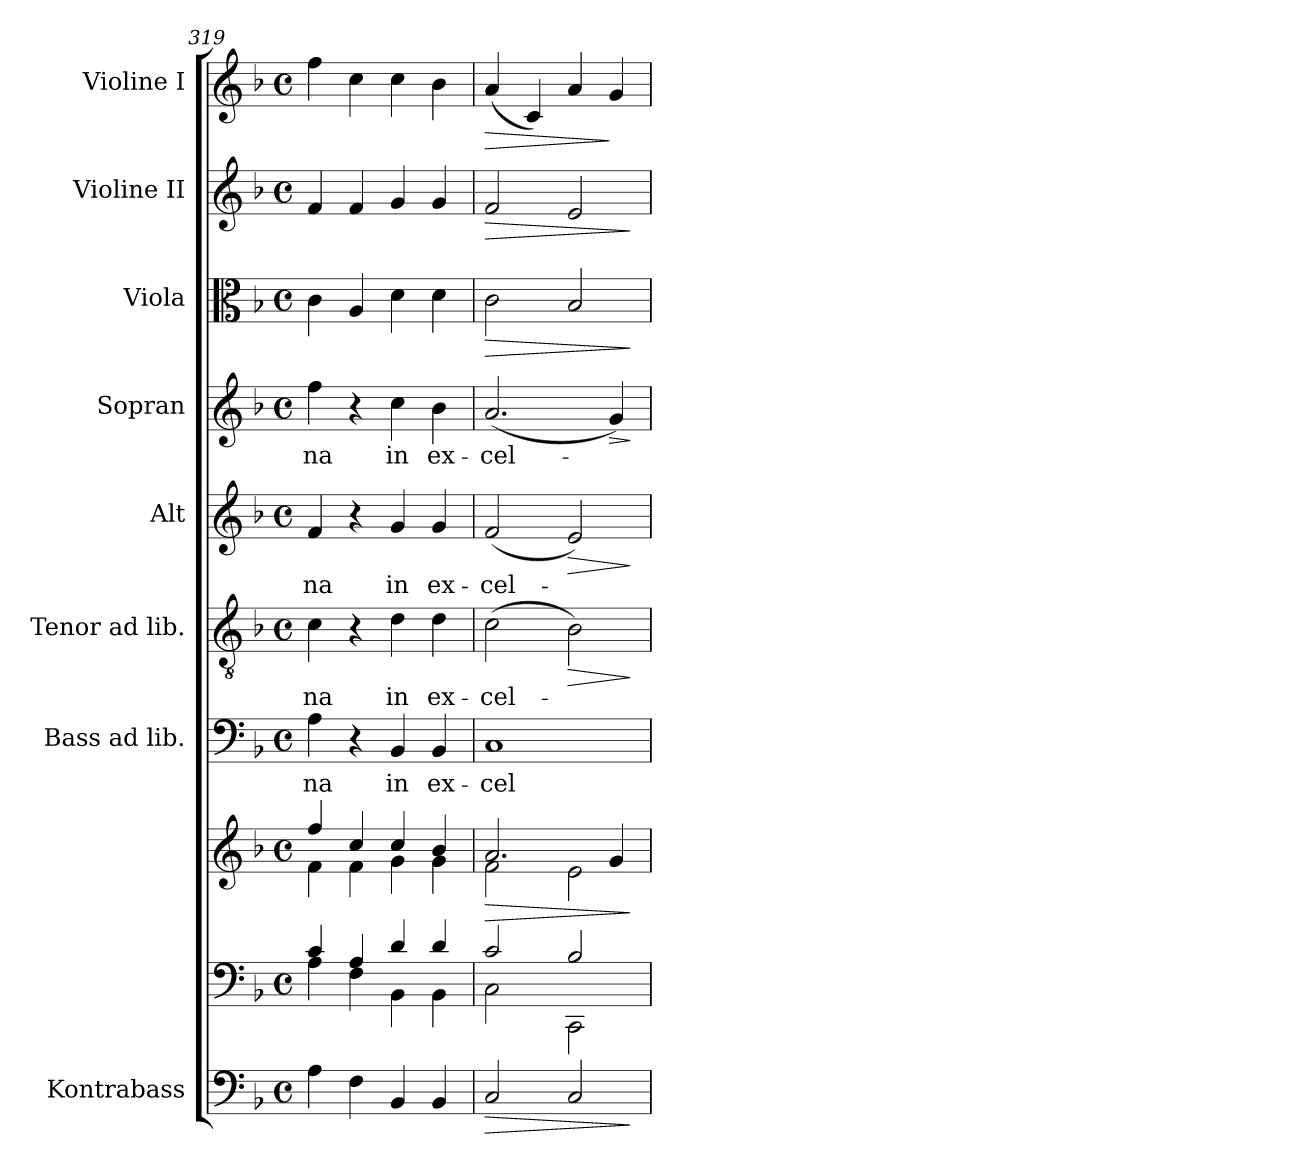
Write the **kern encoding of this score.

**kern	**dynam	**kern	**kern	**dynam	**kern	**text	**kern	**text	**dynam	**kern	**text	**dynam	**kern	**text	**dynam	**kern	**dynam	**kern	**dynam	**kern	**dynam
*part9	*part9	*part8	*part8	*part8	*part7	*part7	*part6	*part6	*part6	*part5	*part5	*part5	*part4	*part4	*part4	*part3	*part3	*part2	*part2	*part1	*part1
*staff10	*staff10	*staff9	*staff8	*staff8/9	*staff7	*staff7	*staff6	*staff6	*staff6	*staff5	*staff5	*staff5	*staff4	*staff4	*staff4	*staff3	*staff3	*staff2	*staff2	*staff1	*staff1
*I"Kontrabass	*	*	*	*	*I"Bass ad lib.	*	*I"Tenor ad lib.	*	*	*I"Alt	*	*	*I"Sopran	*	*	*I"Viola	*	*I"Violine II	*	*I"Violine I	*
*I'Kb.	*	*	*	*	*I'B.	*	*I'T.	*	*	*I'A.	*	*	*I'S.	*	*	*I'Vla.	*	*I'Vl. II	*	*I'Vl. I	*
*clefF4	*	*clefF4	*clefG2	*	*clefF4	*	*clefGv2	*	*	*clefG2	*	*	*clefG2	*	*	*clefC3	*	*clefG2	*	*clefG2	*
*ITrd7c12	*	*	*	*	*	*	*	*	*	*	*	*	*	*	*	*	*	*	*	*	*
*k[b-]	*	*k[b-]	*k[b-]	*	*k[b-]	*	*k[b-]	*	*	*k[b-]	*	*	*k[b-]	*	*	*k[b-]	*	*k[b-]	*	*k[b-]	*
*F:	*	*F:	*F:	*	*F:	*	*F:	*	*	*F:	*	*	*F:	*	*	*F:	*	*F:	*	*F:	*
*M4/4	*	*M4/4	*M4/4	*	*M4/4	*	*M4/4	*	*	*M4/4	*	*	*M4/4	*	*	*M4/4	*	*M4/4	*	*M4/4	*
*met(c)	*	*met(c)	*met(c)	*	*met(c)	*	*met(c)	*	*	*met(c)	*	*	*met(c)	*	*	*met(c)	*	*met(c)	*	*met(c)	*
=319	=319	=319	=319	=319	=319	=319	=319	=319	=319	=319	=319	=319	=319	=319	=319	=319	=319	=319	=319	=319	=319
*	*	*^	*^	*	*	*	*	*	*	*	*	*	*	*	*	*	*	*	*	*	*
!	!	!	!	!	!	!	!	!LO:LY:b	!	!LO:LY:b	!	!	!LO:LY:b	!	!	!LO:LY:b	!	!	!	!	!	!	!
4AA\	.	4c/	4A\	4ff/	4f\	.	4A\	-na	4c\	-na	.	4f/	-na	.	4ff\	-na	.	4c\	.	4f/	.	4ff\	.
4FF\	.	4A/	4F\	4cc/	4f\	.	4r	.	4r	.	.	4r	.	.	4r	.	.	4A/	.	4f/	.	4cc\	.
!	!	!	!	!	!	!	!	!LO:LY:b	!	!LO:LY:b	!	!	!LO:LY:b	!	!	!LO:LY:b	!	!	!	!	!	!	!
4BBB-/	.	4d/	4BB-\	4cc/	4g\	.	4BB-/	in	4d\	in	.	4g/	in	.	4cc\	in	.	4d\	.	4g/	.	4cc\	.
!	!	!	!	!	!	!	!	!LO:LY:b	!	!LO:LY:b	!	!	!LO:LY:b	!	!	!LO:LY:b	!	!	!	!	!	!	!
4BBB-/	.	4d/	4BB-\	4b-/	4g\	.	4BB-/	ex-	4d\	ex-	.	4g/	ex-	.	4b-\	ex-	.	4d\	.	4g/	.	4b-\	.
=320	=320	=320	=320	=320	=320	=320	=320	=320	=320	=320	=320	=320	=320	=320	=320	=320	=320	=320	=320	=320	=320	=320	=320
!	!LO:HP:b	!	!	!	!	!LO:HP:b	!	!LO:LY:b	!	!LO:LY:b	!	!	!LO:LY:b	!	!	!LO:LY:b	!	!	!LO:HP:b	!	!LO:HP:b	!	!LO:HP:b
2CC/	>	2c/	2C\	2.a/	2f\	>	1C	-cel-	(>2c\	-cel-	.	(<2f/	-cel-	.	(<2.a/	-cel-	.	2c\	>	2f/	>	(<4a/	>
.	.	.	.	.	.	.	.	.	.	.	.	.	.	.	.	.	.	.	.	.	.	4c/)	.
!	!	!	!	!	!	!	!	!	!	!	!LO:HP:b	!	!	!LO:HP:b	!	!	!	!	!	!	!	!	!
2CC/	.	2B-/	2CC\	.	2e\	.	.	.	2B-\)	.	>	2e/)	.	>	.	.	.	2B-/	.	2e/	.	4a/	.
!	!	!	!	!	!	!	!	!	!	!	!	!	!	!	!	!	!LO:HP:b	!	!	!	!	!	!
.	.	.	.	4g/	.	.	.	.	.	.	.	.	.	.	4g/)	.	>	.	.	.	.	4g/	]
*	*	*v	*v	*	*	*	*	*	*	*	*	*	*	*	*	*	*	*	*	*	*	*	*
*	*	*	*v	*v	*	*	*	*	*	*	*	*	*	*	*	*	*	*	*	*	*	*
.	]	.	.	]	.	.	.	.	]	.	.	]	.	.	]	.	]	.	]	.	.
=	=	=	=	=	=	=	=	=	=	=	=	=	=	=	=	=	=	=	=	=	=
*-	*-	*-	*-	*-	*-	*-	*-	*-	*-	*-	*-	*-	*-	*-	*-	*-	*-	*-	*-	*-	*-
